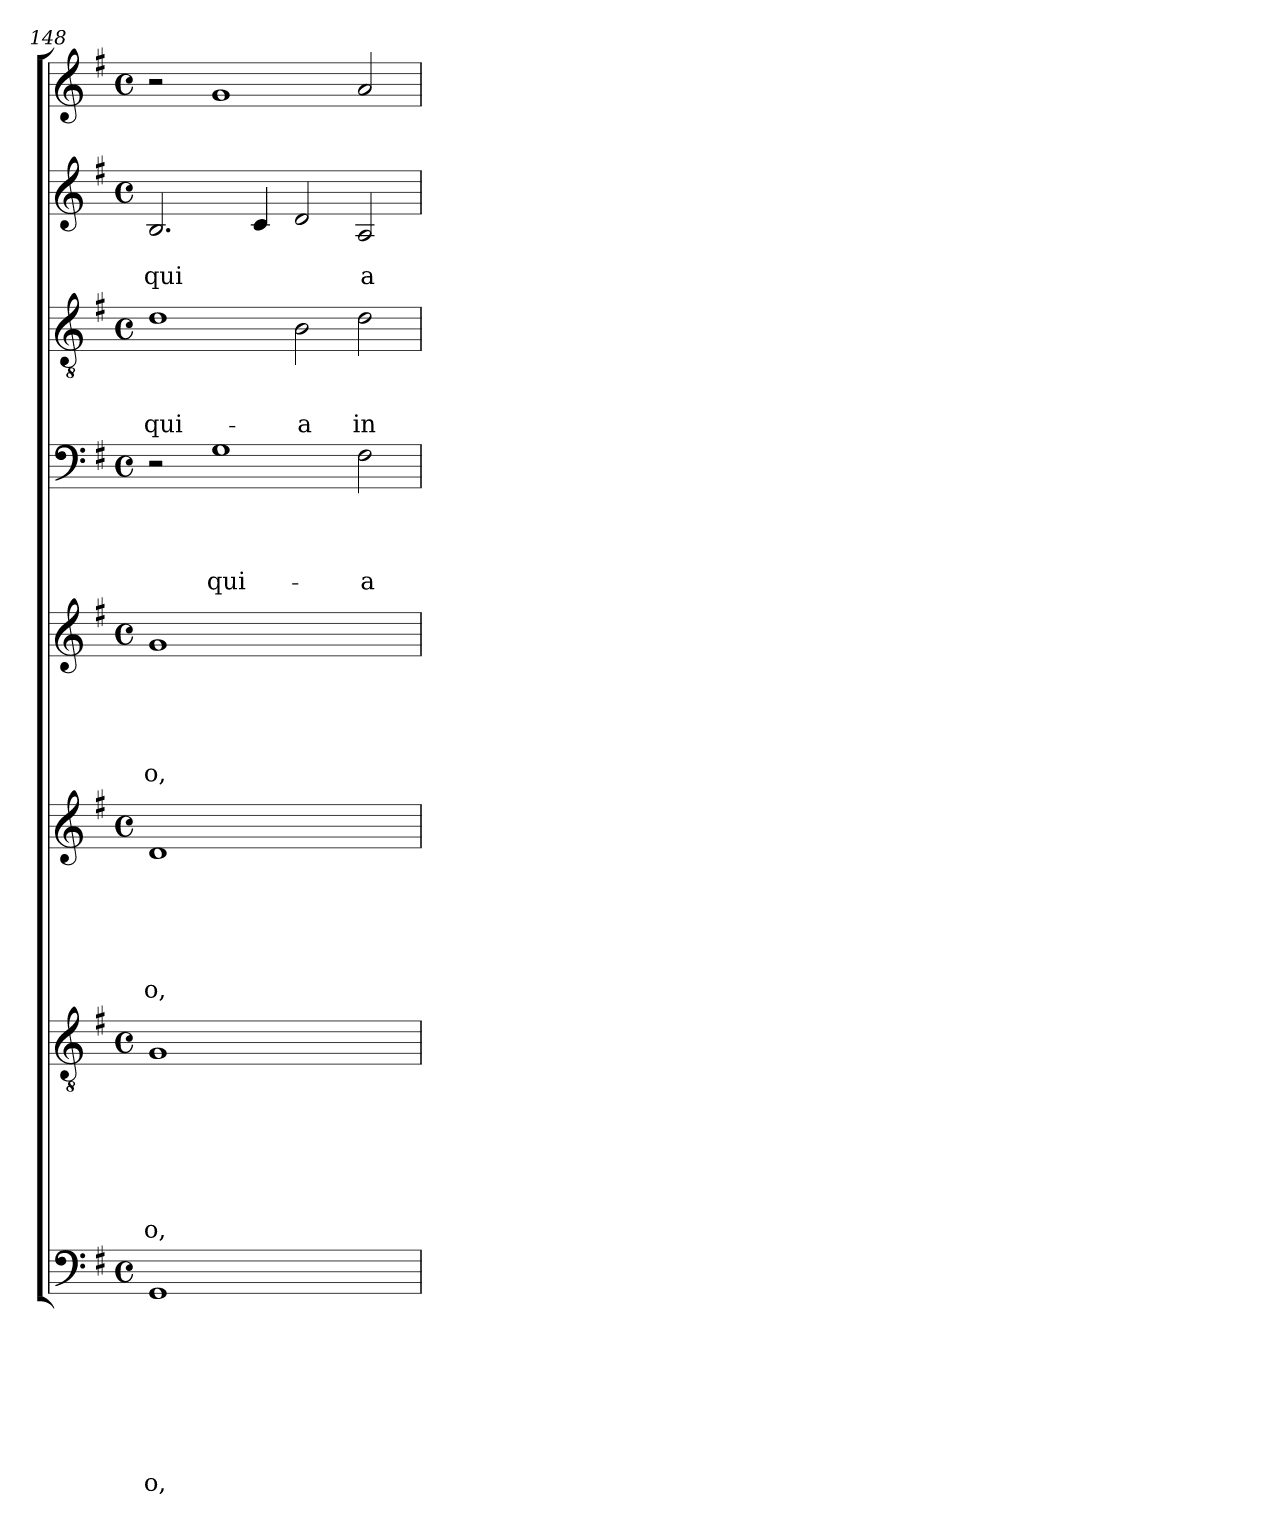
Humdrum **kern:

**kern	**text	**text	**text	**text	**text	**text	**text	**text	**kern	**text	**text	**text	**text	**text	**text	**text	**kern	**text	**text	**text	**text	**text	**text	**kern	**text	**text	**text	**text	**text	**kern	**text	**text	**text	**text	**kern	**text	**text	**text	**kern	**text	**text	**kern
*part8	*part8	*part8	*part8	*part8	*part8	*part8	*part8	*part8	*part7	*part7	*part7	*part7	*part7	*part7	*part7	*part7	*part6	*part6	*part6	*part6	*part6	*part6	*part6	*part5	*part5	*part5	*part5	*part5	*part5	*part4	*part4	*part4	*part4	*part4	*part3	*part3	*part3	*part3	*part2	*part2	*part2	*part1
*staff8	*staff8	*staff8	*staff8	*staff8	*staff8	*staff8	*staff8	*staff8	*staff7	*staff7	*staff7	*staff7	*staff7	*staff7	*staff7	*staff7	*staff6	*staff6	*staff6	*staff6	*staff6	*staff6	*staff6	*staff5	*staff5	*staff5	*staff5	*staff5	*staff5	*staff4	*staff4	*staff4	*staff4	*staff4	*staff3	*staff3	*staff3	*staff3	*staff2	*staff2	*staff2	*staff1
*clefF4	*	*	*	*	*	*	*	*	*clefGv2	*	*	*	*	*	*	*	*clefG2	*	*	*	*	*	*	*clefG2	*	*	*	*	*	*clefF4	*	*	*	*	*clefGv2	*	*	*	*clefG2	*	*	*clefG2
*k[f#]	*	*	*	*	*	*	*	*	*k[f#]	*	*	*	*	*	*	*	*k[f#]	*	*	*	*	*	*	*k[f#]	*	*	*	*	*	*k[f#]	*	*	*	*	*k[f#]	*	*	*	*k[f#]	*	*	*k[f#]
*G:	*	*	*	*	*	*	*	*	*G:	*	*	*	*	*	*	*	*G:	*	*	*	*	*	*	*G:	*	*	*	*	*	*G:	*	*	*	*	*G:	*	*	*	*G:	*	*	*G:
*M4/4	*	*	*	*	*	*	*	*	*M4/4	*	*	*	*	*	*	*	*M4/4	*	*	*	*	*	*	*M4/4	*	*	*	*	*	*M4/4	*	*	*	*	*M4/4	*	*	*	*M4/4	*	*	*M4/4
*met(c)	*	*	*	*	*	*	*	*	*met(c)	*	*	*	*	*	*	*	*met(c)	*	*	*	*	*	*	*met(c)	*	*	*	*	*	*met(c)	*	*	*	*	*met(c)	*	*	*	*met(c)	*	*	*met(c)
=148	=148	=148	=148	=148	=148	=148	=148	=148	=148	=148	=148	=148	=148	=148	=148	=148	=148	=148	=148	=148	=148	=148	=148	=148	=148	=148	=148	=148	=148	=148	=148	=148	=148	=148	=148	=148	=148	=148	=148	=148	=148	=148
!	!	!	!	!	!	!	!	!LO:LY:b	!	!	!	!	!	!	!	!LO:LY:b	!	!	!	!	!	!	!LO:LY:b	!	!	!	!	!	!LO:LY:b	!	!	!	!	!	!	!	!	!LO:LY:b	!	!	!LO:LY:b	!
1GG	.	.	.	.	.	.	.	o,	1G	.	.	.	.	.	.	o,	1d	.	.	.	.	.	o,	1g	.	.	.	.	o,	2r	.	.	.	.	1d	.	.	qui-	2.B/	.	qui	2r
!	!	!	!	!	!	!	!	!	!	!	!	!	!	!	!	!	!	!	!	!	!	!	!	!	!	!	!	!	!	!	!	!	!	!LO:LY:b	!	!	!	!	!	!	!	!
.	.	.	.	.	.	.	.	.	.	.	.	.	.	.	.	.	.	.	.	.	.	.	.	.	.	.	.	.	.	1G	.	.	.	qui-	.	.	.	.	.	.	.	1g
.	.	.	.	.	.	.	.	.	.	.	.	.	.	.	.	.	.	.	.	.	.	.	.	.	.	.	.	.	.	.	.	.	.	.	.	.	.	.	4c/	.	.	.
!	!	!	!	!	!	!	!	!	!	!	!	!	!	!	!	!	!	!	!	!	!	!	!	!	!	!	!	!	!	!	!	!	!	!	!	!	!	!LO:LY:b	!	!	!	!
1ryy	.	.	.	.	.	.	.	.	1ryy	.	.	.	.	.	.	.	1ryy	.	.	.	.	.	.	1ryy	.	.	.	.	.	.	.	.	.	.	2B\	.	.	-a	2d/	.	.	.
!	!	!	!	!	!	!	!	!	!	!	!	!	!	!	!	!	!	!	!	!	!	!	!	!	!	!	!	!	!	!	!	!	!	!LO:LY:b	!	!	!	!LO:LY:b	!	!	!LO:LY:b	!
.	.	.	.	.	.	.	.	.	.	.	.	.	.	.	.	.	.	.	.	.	.	.	.	.	.	.	.	.	.	2F#\	.	.	.	-a	2d\	.	.	in	2A/	.	a	2a/
=	=	=	=	=	=	=	=	=	=	=	=	=	=	=	=	=	=	=	=	=	=	=	=	=	=	=	=	=	=	=	=	=	=	=	=	=	=	=	=	=	=	=
*-	*-	*-	*-	*-	*-	*-	*-	*-	*-	*-	*-	*-	*-	*-	*-	*-	*-	*-	*-	*-	*-	*-	*-	*-	*-	*-	*-	*-	*-	*-	*-	*-	*-	*-	*-	*-	*-	*-	*-	*-	*-	*-
